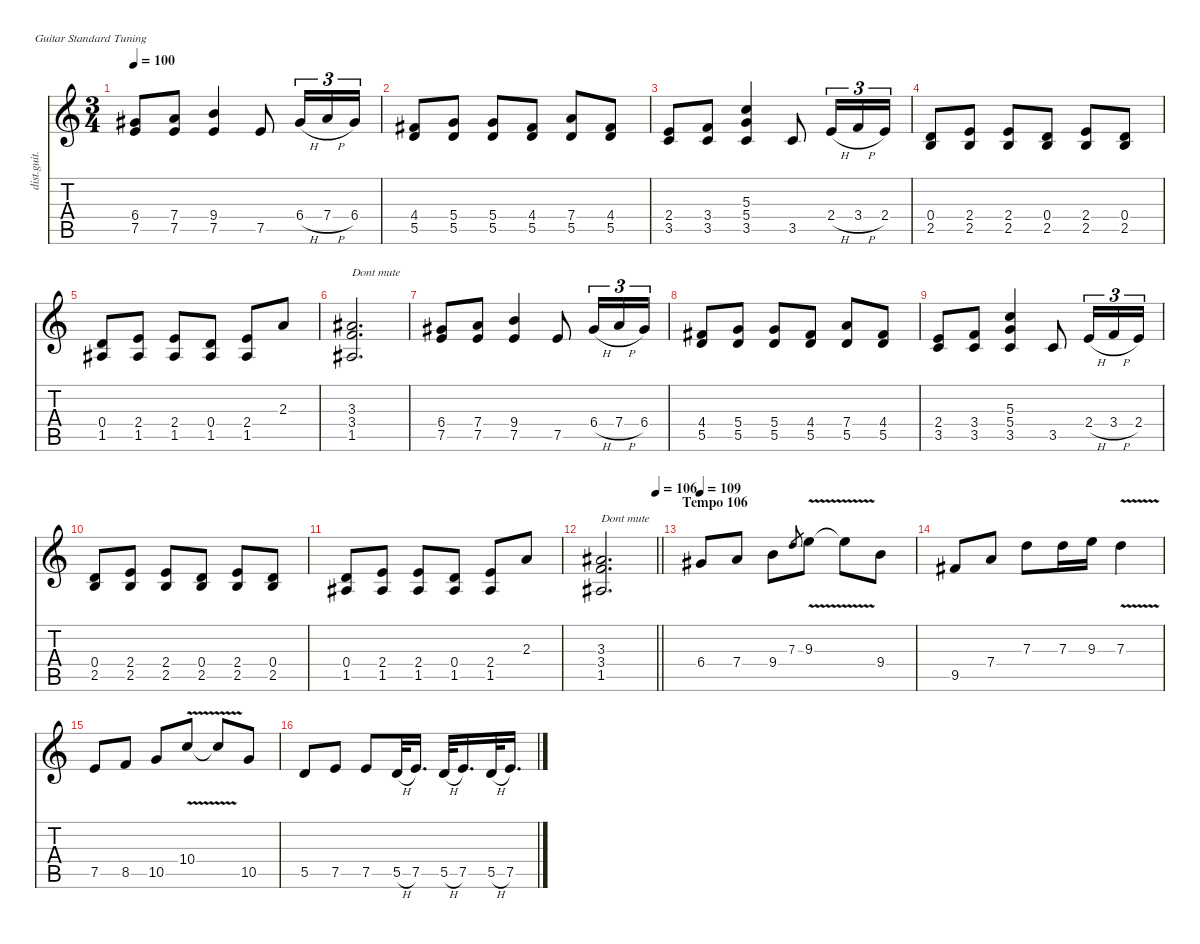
\defaultSystemsLayout 4
\hideDynamics
\bracketExtendMode nobrackets
\otherSystemsTrackNameOrientation horizontal
\track ("Guitar V Distortion" "dist.guit.") {instrument distortionguitar}
\staff {score tabs}
\tuning (E4 B3 G3 D3 A2 E2)
\ts (3 4)
\tempo 100
\clef g2
\ks c
(6.4{acc #} 7.5).8{dy f} (7.4 7.5).8 (9.4 7.5).4 7.5.8 6.4{h acc #}.16{tu (3 2)} 7.4{h}.16{tu (3 2)} 6.4{acc #}.16{tu (3 2)} |
(4.4{acc #} 5.5).8 (5.4 5.5).8 (5.4 5.5).8 (4.4{acc #} 5.5).8 (7.4 5.5).8 (4.4{acc #} 5.5).8 |
(2.4 3.5).8 (3.4 3.5).8 (5.3 5.4 3.5).4 3.5.8 2.4{h}.16{tu (3 2)} 3.4{h}.16{tu (3 2)} 2.4.16{tu (3 2)} |
(0.4 2.5).8 (2.4 2.5).8 (2.4 2.5).8 (0.4 2.5).8 (2.4 2.5).8 (0.4 2.5).8 |
(0.4 1.5{acc #}).8 (2.4 1.5{acc #}).8 (2.4 1.5{acc #}).8 (0.4 1.5{acc #}).8 (2.4 1.5{acc #}).8 2.3.8 |
(3.3{acc #} 3.4 1.5{acc #}).2{d txt "Dont mute"} |
(6.4{acc #} 7.5).8 (7.4 7.5).8 (9.4 7.5).4 7.5.8 6.4{h acc #}.16{tu (3 2)} 7.4{h}.16{tu (3 2)} 6.4{acc #}.16{tu (3 2)} |
(4.4{acc #} 5.5).8 (5.4 5.5).8 (5.4 5.5).8 (4.4{acc #} 5.5).8 (7.4 5.5).8 (4.4{acc #} 5.5).8 |
(2.4 3.5).8 (3.4 3.5).8 (5.3 5.4 3.5).4 3.5.8 2.4{h}.16{tu (3 2)} 3.4{h}.16{tu (3 2)} 2.4.16{tu (3 2)} |
(0.4 2.5).8 (2.4 2.5).8 (2.4 2.5).8 (0.4 2.5).8 (2.4 2.5).8 (0.4 2.5).8 |
(0.4 1.5{acc #}).8 (2.4 1.5{acc #}).8 (2.4 1.5{acc #}).8 (0.4 1.5{acc #}).8 (2.4 1.5{acc #}).8 2.3.8 |
\tempo (106 1)
\barLineRight lightlight
(3.3{acc #} 3.4 1.5{acc #}).2{d txt "Dont mute"} |
\section ("" "Tempo 106")
\tempo 109
6.4{acc #}.8 7.4.8 9.4.8 7.3.8{gr dy mf} 9.3{v}.8{dy f} 9.3{v t}.8 9.4.8 |
9.5{acc #}.8 7.4.8 7.3.8 7.3.16 9.3.16 7.3{v}.4 |
7.5.8 8.5.8 10.5.8 10.4{v}.8 10.4{v t}.8 10.5.8 |
5.5.8 7.5.8 7.5.8 5.5{h}.32 7.5.16{d} 5.5{h}.32 7.5.16{d} 5.5{h}.32 7.5.16{d}
